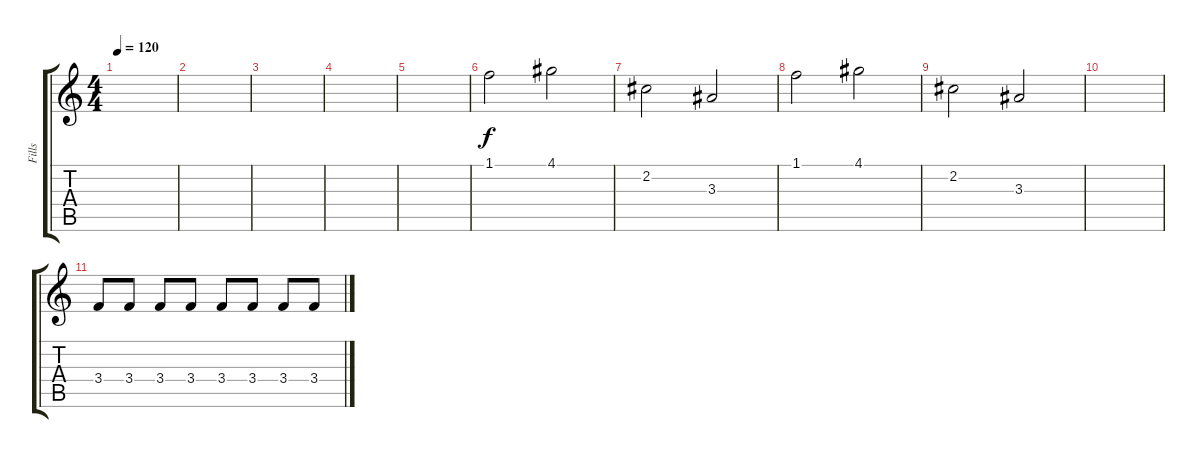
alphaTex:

\track ("Fills" "Fills") {instrument distortionguitar}
\staff {score tabs}
\tuning (E4 B3 G3 D3 A2 E2) {hide}
\ts (4 4)
\tempo 120
\clef g2
\ks c
|
|
|
|
|
1.1.2 4.1.2 |
2.2.2 3.3.2 |
1.1.2 4.1.2 |
2.2.2 3.3.2 |
|
3.4.8 3.4.8 3.4.8 3.4.8 3.4.8 3.4.8 3.4.8 3.4.8
